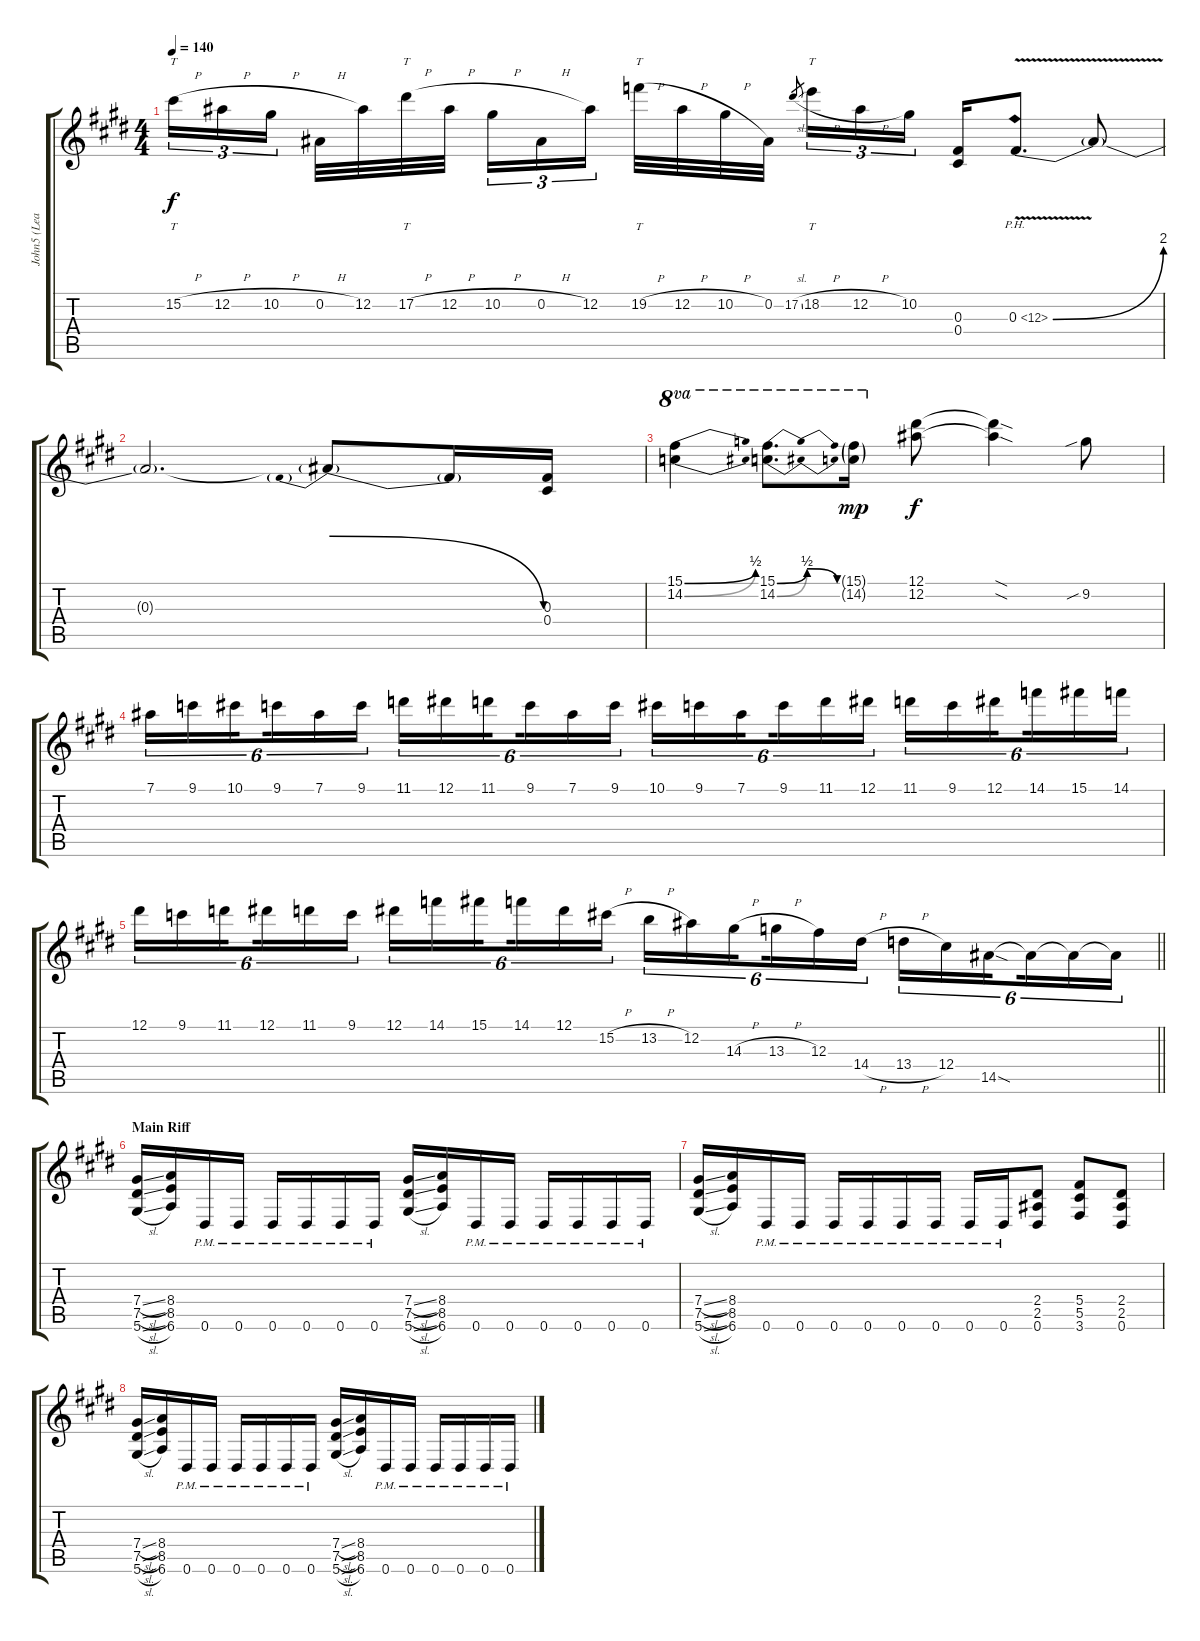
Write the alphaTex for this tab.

\track ("John5 (Lead)" "John5 (Lea") {instrument overdrivenguitar}
\staff {score tabs}
\tuning (Eb4 Bb3 Gb3 Db3 Ab2 Eb2) {hide}
\ts (4 4)
\tempo 140
\clef g2
\ks e
15.2{h}.16{tt tu (3 2) dy f} 12.2{h}.16{tu (3 2)} 10.2{h}.16{tu (3 2) beam splitsecondary} 0.2{h}.32 12.2.32 17.2{h}.32{tt} 12.2{h}.32 10.2{h}.16{tu (3 2)} 0.2{h}.16{tu (3 2)} 12.2.16{tu (3 2) beam splitsecondary} 19.2{h}.32{tt} 12.2{h}.32 10.2{h}.32 0.2.32 17.2{sl}.8{gr} 18.2{h}.16{tt tu (3 2)} 12.2{h}.16{tu (3 2)} 10.2.16{tu (3 2) beam splitsecondary} (0.3 0.4).16 0.3{be (bend 0 0 60 8) ph 12 v}.8{d} 0.3{t}.8 |
0.3{t}.2{d} 0.3{be (prebendrelease 0 8 60 0) t}.8 0.3{t}.16 (0.3 0.4).16 |
(15.1{be (bend 0 0 60 2)} 14.2{be (bend 0 0 60 2)}).4{ot 8va} (15.1{be (bendrelease 0 0 15 2 15 2 60 0)} 14.2{be (bendrelease 0 0 15 2 15 2 60 0)}).8{d ot 8va} (15.1{g} 14.2{g}).16{ot 8va dy mp} (12.1 12.2).8{dy f} (12.1{sod t} 12.2{sod t}).4 9.2{sib}.8 |
7.1.16{tu (6 4)} 9.1.16{tu (6 4)} 10.1.16{tu (6 4) beam splitsecondary} 9.1.16{tu (6 4)} 7.1.16{tu (6 4)} 9.1.16{tu (6 4)} 11.1.16{tu (6 4)} 12.1.16{tu (6 4)} 11.1.16{tu (6 4) beam splitsecondary} 9.1.16{tu (6 4)} 7.1.16{tu (6 4)} 9.1.16{tu (6 4)} 10.1.16{tu (6 4)} 9.1.16{tu (6 4)} 7.1.16{tu (6 4) beam splitsecondary} 9.1.16{tu (6 4)} 11.1.16{tu (6 4)} 12.1.16{tu (6 4)} 11.1.16{tu (6 4)} 9.1.16{tu (6 4)} 12.1.16{tu (6 4) beam splitsecondary} 14.1.16{tu (6 4)} 15.1.16{tu (6 4)} 14.1.16{tu (6 4)} |
\barLineRight lightlight
12.1.16{tu (6 4)} 9.1.16{tu (6 4)} 11.1.16{tu (6 4) beam splitsecondary} 12.1.16{tu (6 4)} 11.1.16{tu (6 4)} 9.1.16{tu (6 4)} 12.1.16{tu (6 4)} 14.1.16{tu (6 4)} 15.1.16{tu (6 4) beam splitsecondary} 14.1.16{tu (6 4)} 12.1.16{tu (6 4)} 15.2{h}.16{tu (6 4)} 13.2{h}.16{tu (6 4)} 12.2.16{tu (6 4)} 14.3{h}.16{tu (6 4) beam splitsecondary} 13.3{h}.16{tu (6 4)} 12.3.16{tu (6 4)} 14.4{h}.16{tu (6 4)} 13.4{h}.16{tu (6 4)} 12.4.16{tu (6 4)} 14.5{sod}.16{tu (6 4) beam splitsecondary} 14.5{t}.16{tu (6 4)} 14.5{t}.16{tu (6 4)} 14.5{t}.16{tu (6 4)} |
\section ("" "Main Riff")
(7.4{sl} 7.5{sl} 5.6{sl}).16 (8.4 8.5 6.6).16 0.6{pm}.16 0.6{pm}.16 0.6{pm}.16 0.6{pm}.16 0.6{pm}.16 0.6{pm}.16 (7.4{sl} 7.5{sl} 5.6{sl}).16 (8.4 8.5 6.6).16 0.6{pm}.16 0.6{pm}.16 0.6{pm}.16 0.6{pm}.16 0.6{pm}.16 0.6{pm}.16 |
(7.4{sl} 7.5{sl} 5.6{sl}).16 (8.4 8.5 6.6).16 0.6{pm}.16 0.6{pm}.16 0.6{pm}.16 0.6{pm}.16 0.6{pm}.16 0.6{pm}.16 0.6{pm}.16 0.6{pm}.16 (2.4 2.5 0.6).8 (5.4 5.5 3.6).8 (2.4 2.5 0.6).8 |
(7.4{sl} 7.5{sl} 5.6{sl}).16 (8.4 8.5 6.6).16 0.6{pm}.16 0.6{pm}.16 0.6{pm}.16 0.6{pm}.16 0.6{pm}.16 0.6{pm}.16 (7.4{sl} 7.5{sl} 5.6{sl}).16 (8.4 8.5 6.6).16 0.6{pm}.16 0.6{pm}.16 0.6{pm}.16 0.6{pm}.16 0.6{pm}.16 0.6{pm}.16
